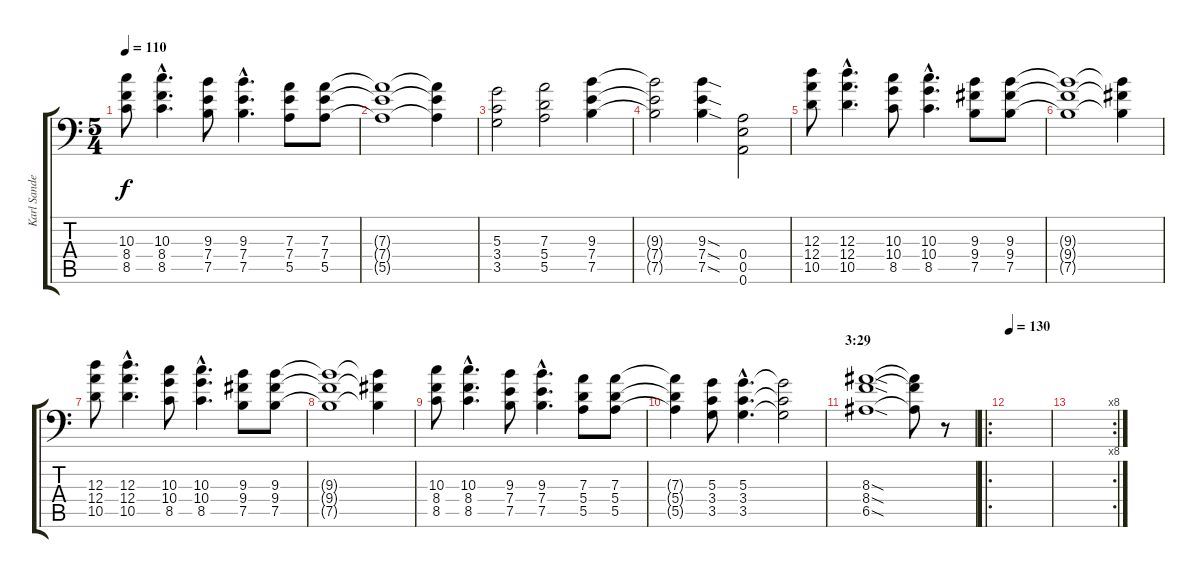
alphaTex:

\track ("Karl Sanders" "Karl Sande") {instrument distortionguitar}
\staff {score tabs}
\tuning (B3 Gb3 D3 A2 E2 A1) {hide}
\ts (5 4)
\tempo 110
\clef f4
\ks c
(10.3 8.4 8.5).8{dy f} (10.3{hac} 8.4{hac} 8.5{hac}).4{d} (9.3 7.4 7.5).8 (9.3{hac} 7.4{hac} 7.5{hac}).4{d} (7.3 7.4 5.5).8 (7.3 7.4 5.5).8 |
(7.3{t} 7.4{t} 5.5{t}).1 (7.3{t} 7.4{t} 5.5{t}).4 |
(5.3 3.4 3.5).2 (7.3 5.4 5.5).2 (9.3 7.4 7.5).4 |
(9.3{t} 7.4{t} 7.5{t}).2 (9.3{sod} 7.4{sod} 7.5{sod}).4 (0.4 0.5 0.6).2 |
(12.3 12.4 10.5).8 (12.3{hac} 12.4{hac} 10.5{hac}).4{d} (10.3 10.4 8.5).8 (10.3{hac} 10.4{hac} 8.5{hac}).4{d} (9.3 9.4 7.5).8 (9.3 9.4 7.5).8 |
(9.3{t} 9.4{t} 7.5{t}).1 (9.3{t} 9.4{t} 7.5{t}).4 |
(12.3 12.4 10.5).8 (12.3{hac} 12.4{hac} 10.5{hac}).4{d} (10.3 10.4 8.5).8 (10.3{hac} 10.4{hac} 8.5{hac}).4{d} (9.3 9.4 7.5).8 (9.3 9.4 7.5).8 |
(9.3{t} 9.4{t} 7.5{t}).1 (9.3{t} 9.4{t} 7.5{t}).4 |
(10.3 8.4 8.5).8 (10.3{hac} 8.4{hac} 8.5{hac}).4{d} (9.3 7.4 7.5).8 (9.3{hac} 7.4{hac} 7.5{hac}).4{d} (7.3 5.4 5.5).8 (7.3 5.4 5.5).8 |
(7.3{t} 5.4{t} 5.5{t}).4 (5.3 3.4 3.5).8 (5.3{hac} 3.4{hac} 3.5{hac}).4{d} (5.3{t} 3.4{t} 3.5{t}).2 |
\section ("" "3:29")
(8.3{sod} 8.4{sod} 6.5{sod}).1 (8.3{t} 8.4{t} 6.5{t}).8 r.8 |
\ro
\tempo 130
|
\rc 8
